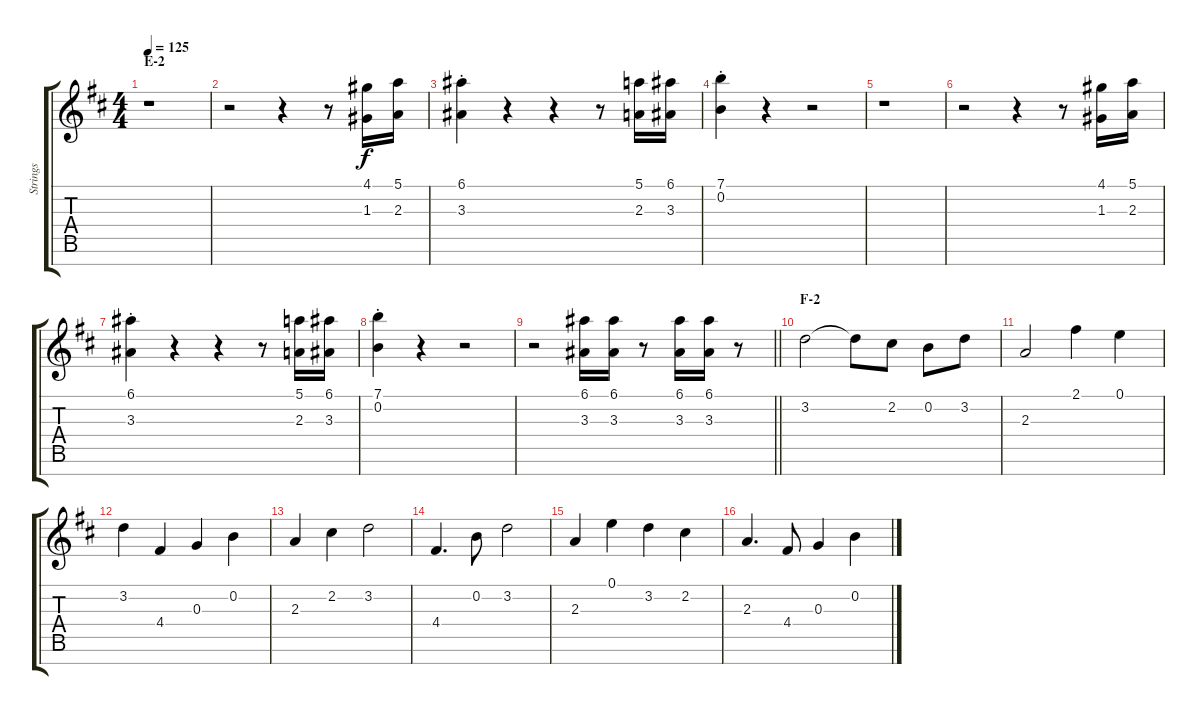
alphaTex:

\track ("Strings" "Strings") {instrument stringensemble1}
\staff {score tabs}
\tuning (E5 B4 G4 D4 A3 E3 B2) {hide}
\ts (4 4)
\section ("" "E-2")
\tempo 125
\clef g2
\ks d
r.1{dy f} |
r.2 r.4 r.8 (4.1 1.3).16 (5.1 2.3).16 |
(6.1{st} 3.3{st}).4 r.4 r.4 r.8 (5.1 2.3).16 (6.1 3.3).16 |
(7.1{st} 0.2{st}).4 r.4 r.2 |
r.1 |
r.2 r.4 r.8 (4.1 1.3).16 (5.1 2.3).16 |
(6.1{st} 3.3{st}).4 r.4 r.4 r.8 (5.1 2.3).16 (6.1 3.3).16 |
(7.1{st} 0.2{st}).4 r.4 r.2 |
\barLineRight lightlight
r.2 (6.1 3.3).16 (6.1 3.3).16 r.8 (6.1 3.3).16 (6.1 3.3).16 r.8 |
\section ("" "F-2")
3.2.2 3.2{t}.8 2.2.8 0.2.8 3.2.8 |
2.3.2 2.1.4 0.1.4 |
3.2.4 4.4.4 0.3.4 0.2.4 |
2.3.4 2.2.4 3.2.2 |
4.4.4{d} 0.2.8 3.2.2 |
2.3.4 0.1.4 3.2.4 2.2.4 |
2.3.4{d} 4.4.8 0.3.4 0.2.4
